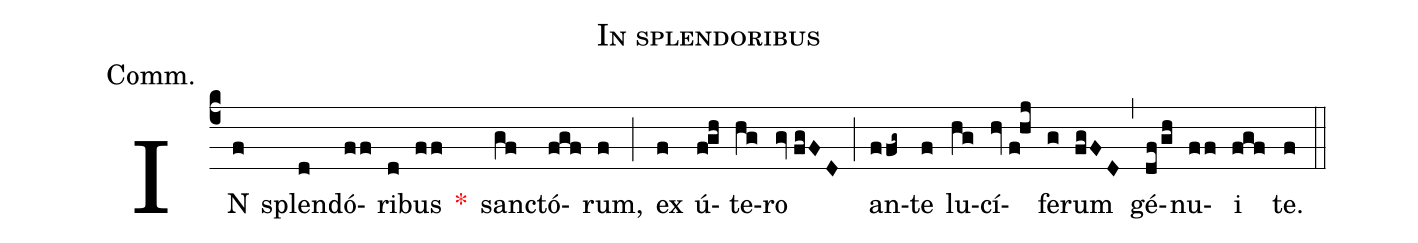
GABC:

name:In splendoribus;
annotation:Comm.;
mode:VI.;
office-part:Communion;
%%
(c4) IN(f) splen(d)dó(ff)ri(d)bus(ff) <v>\red{*}</v>() sanc(gf)tó(fgf)rum,(f) (;) ex(f) ú(f!gh)te(hg)ro(gv//fgFD) (;) an(ffg~)te(f) lu(hg)cí(hv//f!hj)fe(g)rum(fgFD) (,) gé(df/gh)nu(ff)i(fgf) te.(f) (::)
